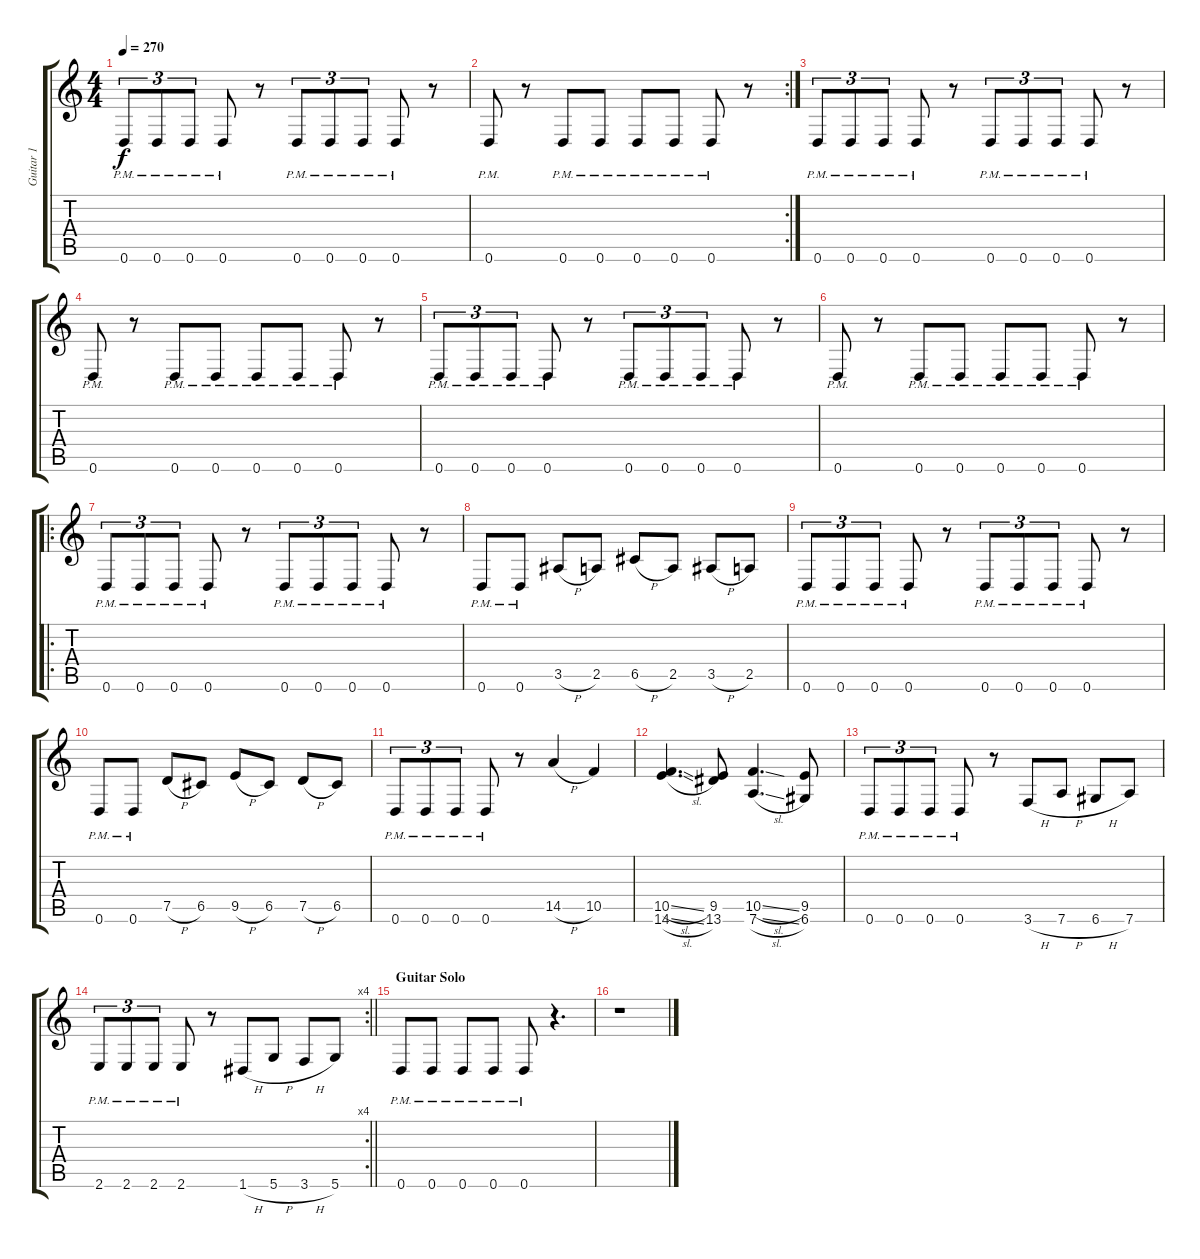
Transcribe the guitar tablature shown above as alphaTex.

\track ("Guitar 1" "Guitar 1") {instrument distortionguitar}
\staff {score tabs}
\tuning (D4 A3 F3 C3 G2 D2) {hide}
\ts (4 4)
\tempo 270
\clef g2
\ks c
0.6{pm}.8{tu (3 2) dy f} 0.6{pm}.8{tu (3 2)} 0.6{pm}.8{tu (3 2)} 0.6{pm}.8 r.8 0.6{pm}.8{tu (3 2)} 0.6{pm}.8{tu (3 2)} 0.6{pm}.8{tu (3 2)} 0.6{pm}.8 r.8 |
\rc 2
0.6{pm}.8 r.8 0.6{pm}.8 0.6{pm}.8 0.6{pm}.8 0.6{pm}.8 0.6{pm}.8 r.8 |
0.6{pm}.8{tu (3 2)} 0.6{pm}.8{tu (3 2)} 0.6{pm}.8{tu (3 2)} 0.6{pm}.8 r.8 0.6{pm}.8{tu (3 2)} 0.6{pm}.8{tu (3 2)} 0.6{pm}.8{tu (3 2)} 0.6{pm}.8 r.8 |
0.6{pm}.8 r.8 0.6{pm}.8 0.6{pm}.8 0.6{pm}.8 0.6{pm}.8 0.6{pm}.8 r.8 |
0.6{pm}.8{tu (3 2)} 0.6{pm}.8{tu (3 2)} 0.6{pm}.8{tu (3 2)} 0.6{pm}.8 r.8 0.6{pm}.8{tu (3 2)} 0.6{pm}.8{tu (3 2)} 0.6{pm}.8{tu (3 2)} 0.6{pm}.8 r.8 |
0.6{pm}.8 r.8 0.6{pm}.8 0.6{pm}.8 0.6{pm}.8 0.6{pm}.8 0.6{pm}.8 r.8 |
\ro
0.6{pm}.8{tu (3 2)} 0.6{pm}.8{tu (3 2)} 0.6{pm}.8{tu (3 2)} 0.6{pm}.8 r.8 0.6{pm}.8{tu (3 2)} 0.6{pm}.8{tu (3 2)} 0.6{pm}.8{tu (3 2)} 0.6{pm}.8 r.8 |
0.6{pm}.8 0.6{pm}.8 3.5{h}.8 2.5.8 6.5{h}.8 2.5.8 3.5{h}.8 2.5.8 |
0.6{pm}.8{tu (3 2)} 0.6{pm}.8{tu (3 2)} 0.6{pm}.8{tu (3 2)} 0.6{pm}.8 r.8 0.6{pm}.8{tu (3 2)} 0.6{pm}.8{tu (3 2)} 0.6{pm}.8{tu (3 2)} 0.6{pm}.8 r.8 |
0.6{pm}.8 0.6{pm}.8 7.5{h}.8 6.5.8 9.5{h}.8 6.5.8 7.5{h}.8 6.5.8 |
0.6{pm}.8{tu (3 2)} 0.6{pm}.8{tu (3 2)} 0.6{pm}.8{tu (3 2)} 0.6{pm}.8 r.8 14.5{h}.4 10.5.4 |
(10.5{sl} 14.6{sl}).4{d} (9.5 13.6).8 (10.5{sl} 7.6{sl}).4{d} (9.5 6.6).8 |
0.6{pm}.8{tu (3 2)} 0.6{pm}.8{tu (3 2)} 0.6{pm}.8{tu (3 2)} 0.6{pm}.8 r.8 3.6{h}.8 7.6{h}.8 6.6{h}.8 7.6.8 |
\rc 4
\barLineRight lightlight
2.6{pm}.8{tu (3 2)} 2.6{pm}.8{tu (3 2)} 2.6{pm}.8{tu (3 2)} 2.6{pm}.8 r.8 1.6{h}.8 5.6{h}.8 3.6{h}.8 5.6.8 |
\section ("" "Guitar Solo")
0.6{pm}.8 0.6{pm}.8 0.6{pm}.8 0.6{pm}.8 0.6{pm}.8 r.4{d} |
r.1
